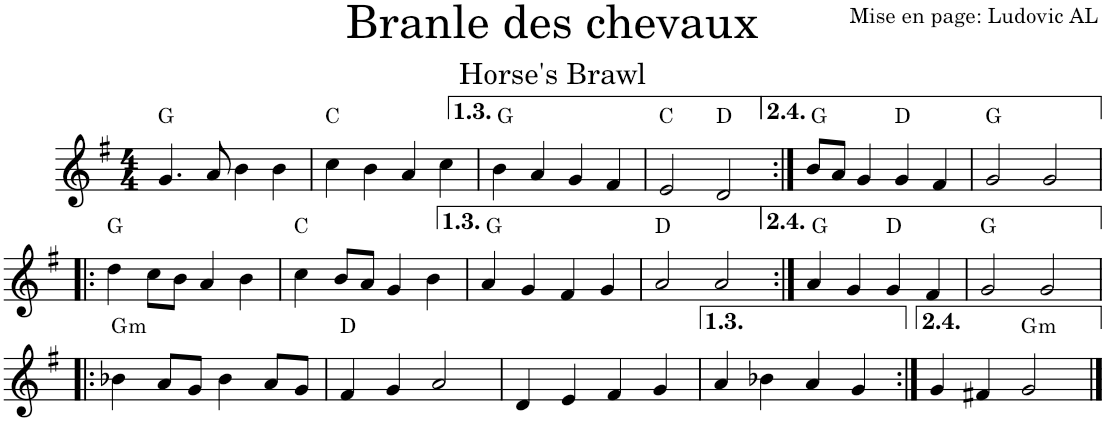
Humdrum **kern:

**kern	**harte
*part1	*part1
*staff1	*
*I"Voice	*
*I'V	*
*clefG2	*
*k[f#]	*
*M4/4	*
=1	=1
4.g/	G:maj
8a/	.
4b\	.
4b\	.
=2	=2
4cc\	C:maj
4b\	.
4a/	.
4cc\	.
=3	=3
4b\	G:maj
4a/	.
4g/	.
4f#/	.
=4	=4
2e/	C:maj
2d/	D:maj
=5:|!	=5:|!
8b/L	G:maj
8a/J	.
4g/	.
4g/	D:maj
4f#/	.
=6	=6
2g/	G:maj
2g/	.
!!LO:LB:g=z
=7!|:	=7!|:
4dd\	G:maj
8cc\L	.
8b\J	.
4a/	.
4b\	.
=8	=8
4cc\	C:maj
8b/L	.
8a/J	.
4g/	.
4b\	.
=9	=9
4a/	G:maj
4g/	.
4f#/	.
4g/	.
=10	=10
2a/	D:maj
2a/	.
=11:|!	=11:|!
4a/	G:maj
4g/	.
4g/	D:maj
4f#/	.
=12	=12
2g/	G:maj
2g/	.
!!LO:LB:g=z
=13!|:	=13!|:
!	!LO:H:kt=m
4b-X\	G:min
8a/L	.
8g/J	.
4b-\	.
8a/L	.
8g/J	.
=14	=14
4f#/	D:maj
4g/	.
2a/	.
=15	=15
4d/	.
4e/	.
4f#/	.
4g/	.
=16	=16
4a/	.
4b-X\	.
4a/	.
4g/	.
=17:|!	=17:|!
4g/	.
4f#X/	.
!	!LO:H:kt=m
2g/	G:min
==	==
*-	*-
